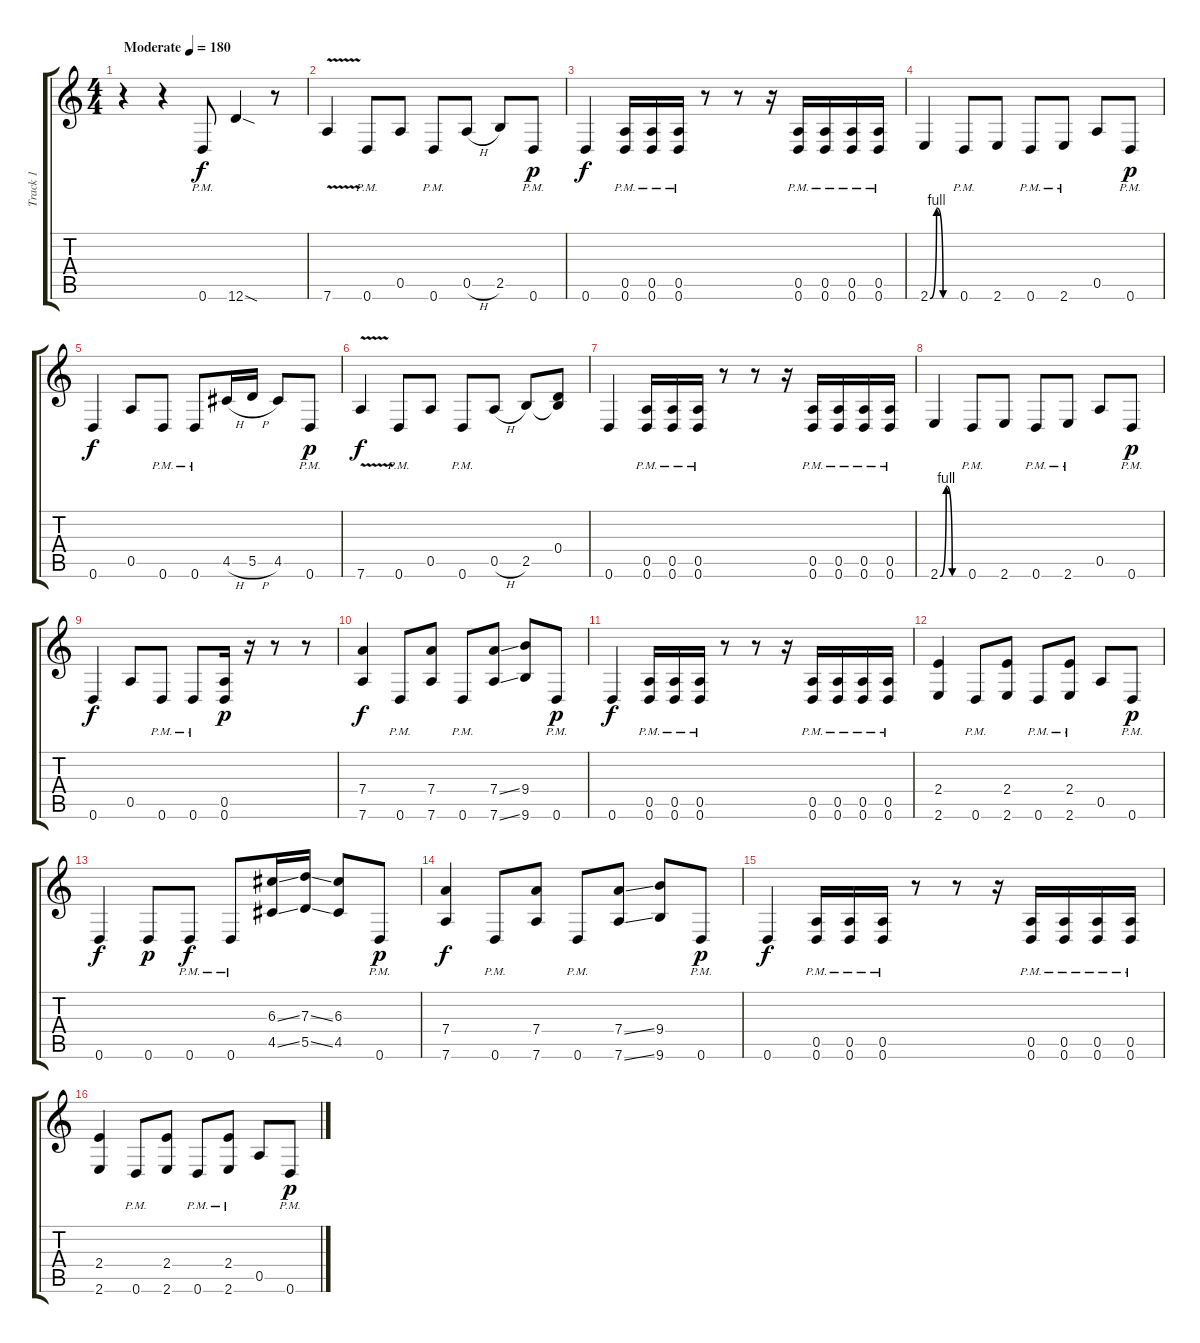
\track ("Track 1" "Track 1") {instrument distortionguitar}
\staff {score tabs}
\tuning (E4 B3 G3 D3 A2 D2) {hide}
\ts (4 4)
\tempo (180 "Moderate")
\clef g2
\ks c
r.4{dy f instrument distortionguitar} r.4 0.6{pm}.8 12.6{sod}.4 r.8 |
7.6{v}.4 0.6{pm}.8 0.5.8 0.6{pm}.8 0.5{h}.8 2.5.8 0.6{pm}.8{dy p} |
0.6.4{dy f} (0.5{pm} 0.6{pm}).16 (0.5{pm} 0.6{pm}).16 (0.5{pm} 0.6{pm}).16 r.8 r.8 r.16 (0.5{pm} 0.6{pm}).16 (0.5{pm} 0.6{pm}).16 (0.5{pm} 0.6{pm}).16 (0.5{pm} 0.6{pm}).16 |
2.6{be (custom 0 0 15 4 30 0 45 0 60 0)}.4 0.6{pm}.8 2.6.8 0.6{pm}.8 2.6{pm}.8 0.5.8 0.6{pm}.8{dy p} |
0.6.4{dy f} 0.5.8 0.6{pm}.8 0.6{pm}.8 4.5{h}.16 5.5{h}.16 4.5.8 0.6{pm}.8{dy p} |
7.6{v}.4{dy f} 0.6{pm}.8 0.5.8 0.6{pm}.8 0.5{h}.8 2.5.8 (0.4 2.5{t}).8 |
0.6.4 (0.5{pm} 0.6{pm}).16 (0.5{pm} 0.6{pm}).16 (0.5{pm} 0.6{pm}).16 r.8 r.8 r.16 (0.5{pm} 0.6{pm}).16 (0.5{pm} 0.6{pm}).16 (0.5{pm} 0.6{pm}).16 (0.5{pm} 0.6{pm}).16 |
2.6{be (custom 0 0 15 4 30 0 45 0 60 0)}.4 0.6{pm}.8 2.6.8 0.6{pm}.8 2.6{pm}.8 0.5.8 0.6{pm}.8{dy p} |
0.6.4{dy f} 0.5.8 0.6{pm}.8 0.6{pm}.8 (0.5 0.6).16{dy p} r.16 r.8 r.8 |
(7.4 7.6).4{dy f} 0.6{pm}.8 (7.4 7.6).8 0.6{pm}.8 (7.4{ss} 7.6{ss}).8 (9.4 9.6).8 0.6{pm}.8{dy p} |
0.6.4{dy f} (0.5{pm} 0.6{pm}).16 (0.5{pm} 0.6{pm}).16 (0.5{pm} 0.6{pm}).16 r.8 r.8 r.16 (0.5{pm} 0.6{pm}).16 (0.5{pm} 0.6{pm}).16 (0.5{pm} 0.6{pm}).16 (0.5{pm} 0.6{pm}).16 |
(2.4 2.6).4 0.6{pm}.8 (2.4 2.6).8 0.6{pm}.8 (2.4 2.6{pm}).8 0.5.8 0.6{pm}.8{dy p} |
0.6.4{dy f} 0.6.8{dy p} 0.6{pm}.8{dy f} 0.6{pm}.8 (6.3{ss} 4.5{ss}).16 (7.3{ss} 5.5{ss}).16 (6.3 4.5).8 0.6{pm}.8{dy p} |
(7.4 7.6).4{dy f} 0.6{pm}.8 (7.4 7.6).8 0.6{pm}.8 (7.4{ss} 7.6{ss}).8 (9.4 9.6).8 0.6{pm}.8{dy p} |
0.6.4{dy f} (0.5{pm} 0.6{pm}).16 (0.5{pm} 0.6{pm}).16 (0.5{pm} 0.6{pm}).16 r.8 r.8 r.16 (0.5{pm} 0.6{pm}).16 (0.5{pm} 0.6{pm}).16 (0.5{pm} 0.6{pm}).16 (0.5{pm} 0.6{pm}).16 |
(2.4 2.6).4 0.6{pm}.8 (2.4 2.6).8 0.6{pm}.8 (2.4 2.6{pm}).8 0.5.8 0.6{pm}.8{dy p}
